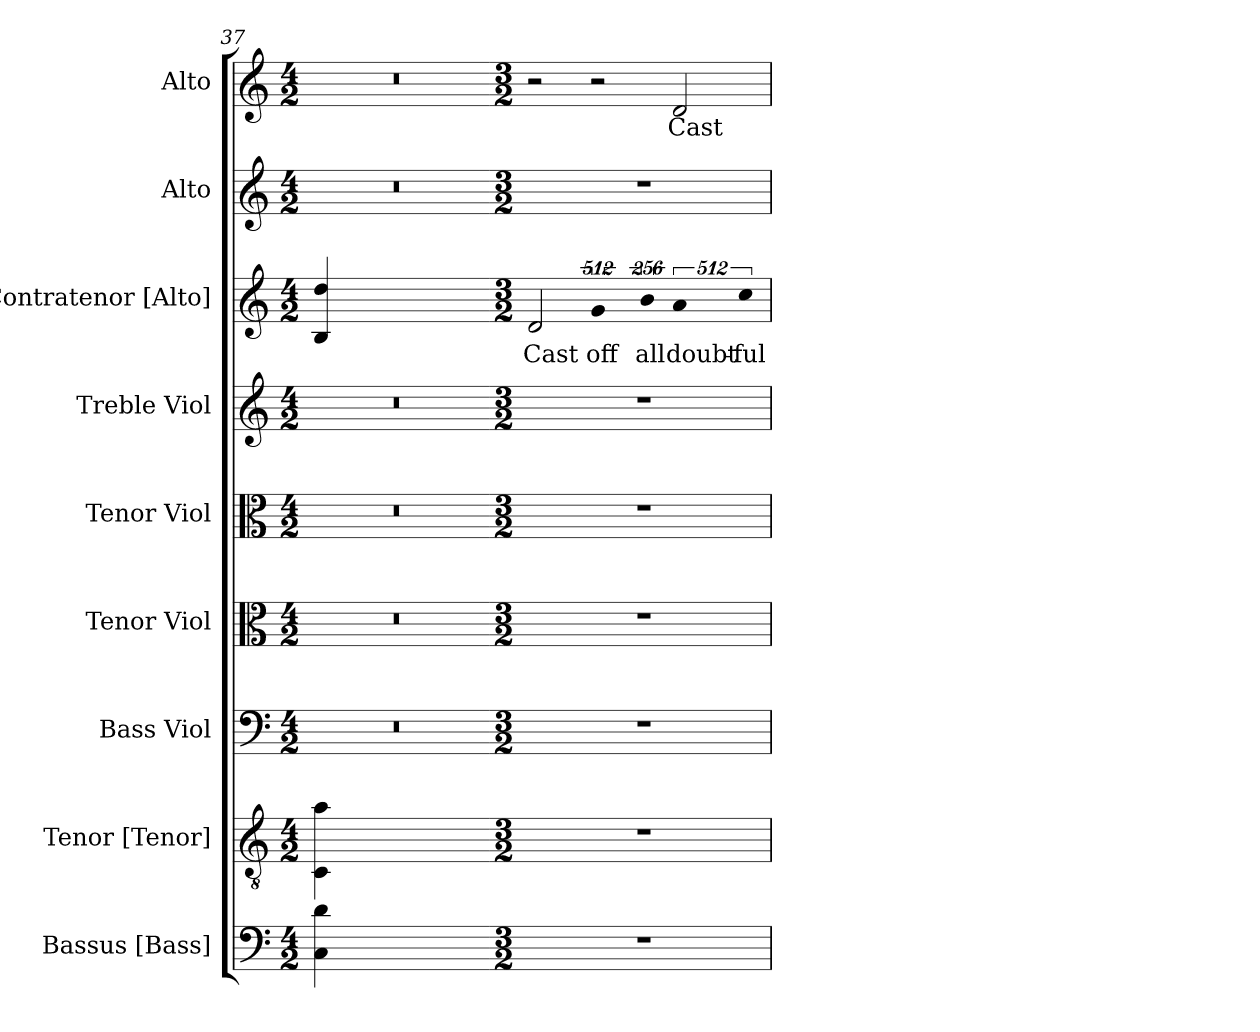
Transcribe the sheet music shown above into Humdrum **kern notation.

**kern	**kern	**kern	**kern	**kern	**kern	**kern	**text	**kern	**kern	**text
*part9	*part8	*part7	*part6	*part5	*part4	*part3	*part3	*part2	*part1	*part1
*staff9	*staff8	*staff7	*staff6	*staff5	*staff4	*staff3	*staff3	*staff2	*staff1	*staff1
*I"Bassus [Bass]	*I"Tenor [Tenor]	*I"Bass Viol	*I"Tenor Viol	*I"Tenor Viol	*I"Treble Viol	*I"Contratenor [Alto]	*	*I"Alto	*I"Alto	*
*I'B.	*I'T.	*I'B. Viol	*I'T. Viol	*I'T. Viol	*I'Tr. Viol	*I'A.	*	*	*I'A.	*
!!LO:PB:g=z
*clefF4	*clefGv2	*clefF4	*clefC3	*clefC3	*clefG2	*clefG2	*	*clefG2	*clefG2	*
*	*ITrd7c12	*	*	*	*	*	*	*	*	*
*k[]	*k[]	*k[]	*k[]	*k[]	*k[]	*k[]	*	*k[]	*k[]	*
*C:	*C:	*C:	*C:	*C:	*C:	*C:	*	*C:	*C:	*
*M4/2	*M4/2	*M4/2	*M4/2	*M4/2	*M4/2	*M4/2	*	*M4/2	*M4/2	*
=37	=37	=37	=37	=37	=37	=37	=37	=37	=37	=37
!	!	!LO:N:vis=1	!LO:N:vis=1	!LO:N:vis=1	!LO:N:vis=1	!	!	!LO:N:vis=1	!LO:N:vis=1	!
4Ci\ 4di	4CCi\ 4Ai	0r	0r	0r	0r	4Bi/ 4ddi	.	0r	0r	.
1..ryy	1..ryy	.	.	.	.	1..ryy	.	.	.	.
=38-	=38-	=38-	=38-	=38-	=38-	=38-	=38-	=38-	=38-	=38-
*M3/2	*M3/2	*M3/2	*M3/2	*M3/2	*M3/2	*M3/2	*	*M3/2	*M3/2	*
!LO:N:vis=1	!LO:N:vis=1	!LO:N:vis=1	!LO:N:vis=1	!LO:N:vis=1	!LO:N:vis=1	!	!	!	!	!
!	!	!	!	!	!	!	!LO:LY:b:color=#000000	!LO:N:vis=1	!	!
1.r	1.r	1.r	1.r	1.r	1.r	2di/	Cast	1.r	2r	.
!	!	!	!	!	!	!LO:N:vis=2	!	!	!	!
!	!	!	!	!	!	!	!LO:LY:b:color=#000000	!	!	!
.	.	.	.	.	.	1024%341gi/	off	.	2r	.
!	!	!	!	!	!	!LO:N:vis=4	!	!	!	!
!	!	!	!	!	!	!	!LO:LY:b:color=#000000	!	!	!
.	.	.	.	.	.	1024%171bi/	all	.	.	.
!	!	!	!	!	!	!LO:N:vis=2	!	!	!	!
!	!	!	!	!	!	!	!LO:LY:b:color=#000000	!	!	!
!	!	!	!	!	!	!	!	!	!	!LO:LY:b:color=#000000
.	.	.	.	.	.	1024%341ai/	doubt-	.	2di/	Cast
!	!	!	!	!	!	!LO:N:vis=4	!	!	!	!
!	!	!	!	!	!	!	!LO:LY:b:color=#000000	!	!	!
.	.	.	.	.	.	1024%171cci\	-ful	.	.	.
=	=	=	=	=	=	=	=	=	=	=
*-	*-	*-	*-	*-	*-	*-	*-	*-	*-	*-
